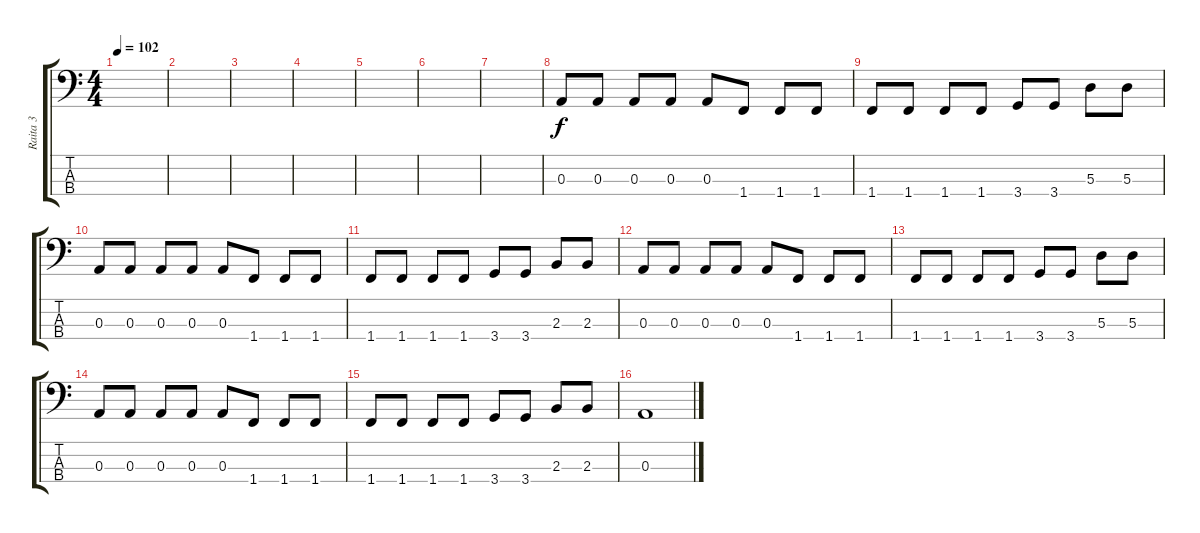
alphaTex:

\track ("Raita 3" "Raita 3") {instrument electricbassfinger}
\staff {score tabs}
\tuning (G2 D2 A1 E1) {hide}
\ts (4 4)
\tempo 102
\clef f4
\ks c
|
|
|
|
|
|
|
0.3.8 0.3.8 0.3.8 0.3.8 0.3.8 1.4.8 1.4.8 1.4.8 |
1.4.8 1.4.8 1.4.8 1.4.8 3.4.8 3.4.8 5.3.8 5.3.8 |
0.3.8 0.3.8 0.3.8 0.3.8 0.3.8 1.4.8 1.4.8 1.4.8 |
1.4.8 1.4.8 1.4.8 1.4.8 3.4.8 3.4.8 2.3.8 2.3.8 |
0.3.8 0.3.8 0.3.8 0.3.8 0.3.8 1.4.8 1.4.8 1.4.8 |
1.4.8 1.4.8 1.4.8 1.4.8 3.4.8 3.4.8 5.3.8 5.3.8 |
0.3.8 0.3.8 0.3.8 0.3.8 0.3.8 1.4.8 1.4.8 1.4.8 |
1.4.8 1.4.8 1.4.8 1.4.8 3.4.8 3.4.8 2.3.8 2.3.8 |
0.3.1
